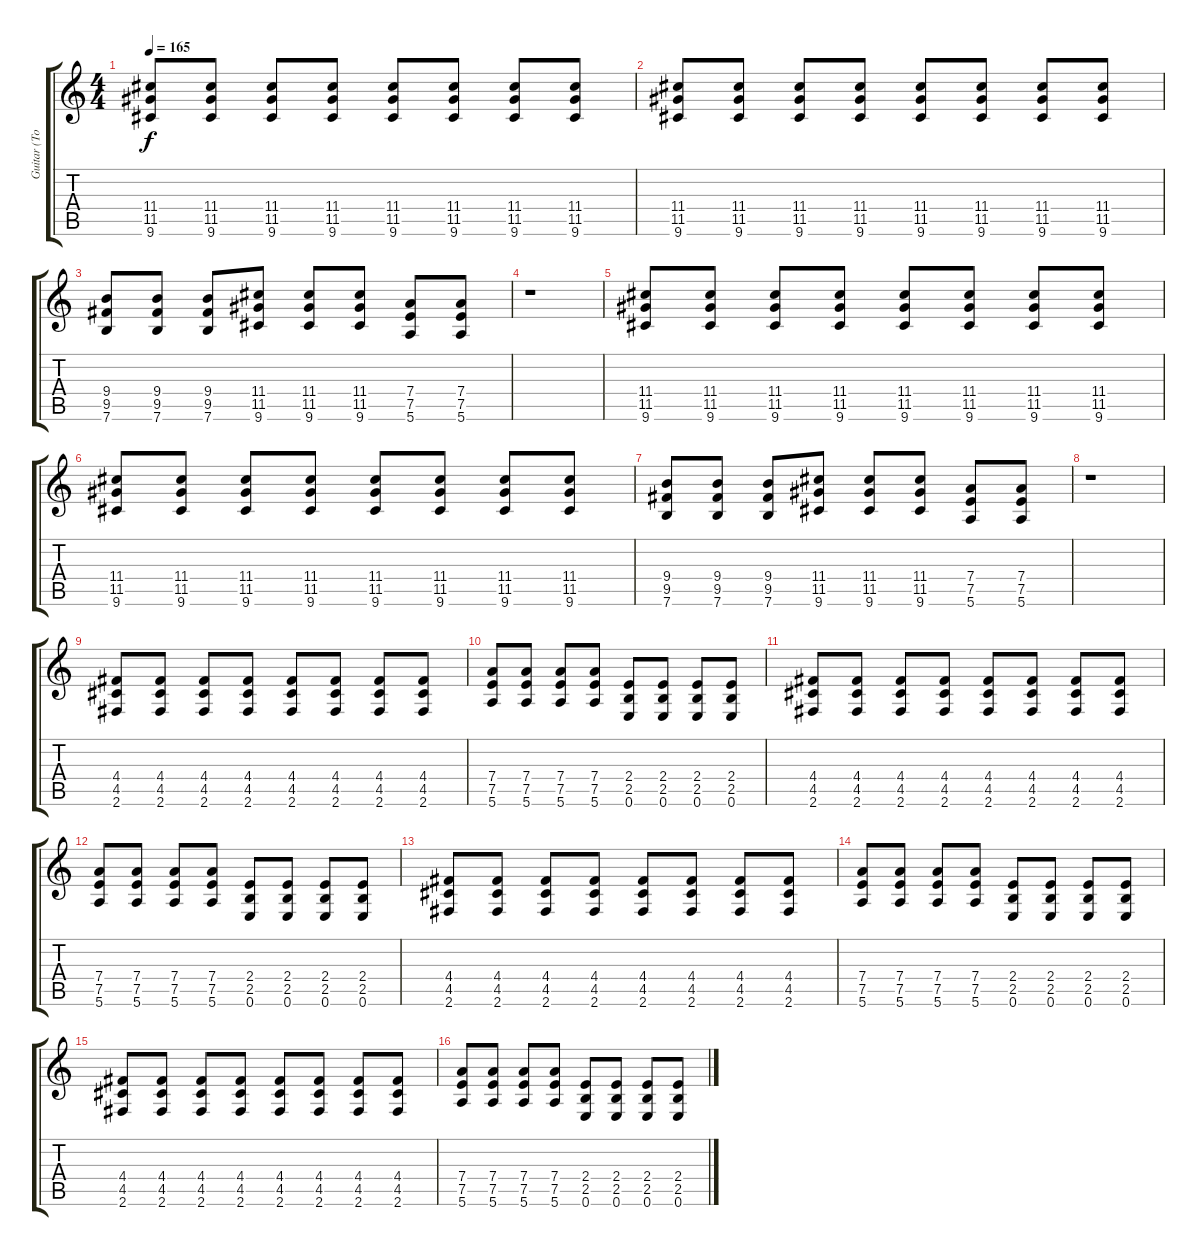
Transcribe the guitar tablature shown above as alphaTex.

\track ("Guitar (Tom Delonge)" "Guitar (To") {instrument acousticguitarnylon}
\staff {score tabs}
\tuning (E4 B3 G3 D3 A2 E2) {hide}
\ts (4 4)
\tempo 165
\clef g2
\ks c
(11.4 11.5 9.6).8{dy f volume 9 instrument distortionguitar} (11.4 11.5 9.6).8 (11.4 11.5 9.6).8 (11.4 11.5 9.6).8 (11.4 11.5 9.6).8 (11.4 11.5 9.6).8 (11.4 11.5 9.6).8 (11.4 11.5 9.6).8 |
(11.4 11.5 9.6).8 (11.4 11.5 9.6).8 (11.4 11.5 9.6).8 (11.4 11.5 9.6).8 (11.4 11.5 9.6).8 (11.4 11.5 9.6).8 (11.4 11.5 9.6).8 (11.4 11.5 9.6).8 |
(9.4 9.5 7.6).8 (9.4 9.5 7.6).8 (9.4 9.5 7.6).8 (11.4 11.5 9.6).8 (11.4 11.5 9.6).8 (11.4 11.5 9.6).8 (7.4 7.5 5.6).8 (7.4 7.5 5.6).8 |
r.1 |
(11.4 11.5 9.6).8{volume 8 instrument distortionguitar} (11.4 11.5 9.6).8 (11.4 11.5 9.6).8 (11.4 11.5 9.6).8 (11.4 11.5 9.6).8 (11.4 11.5 9.6).8 (11.4 11.5 9.6).8 (11.4 11.5 9.6).8 |
(11.4 11.5 9.6).8 (11.4 11.5 9.6).8 (11.4 11.5 9.6).8 (11.4 11.5 9.6).8 (11.4 11.5 9.6).8 (11.4 11.5 9.6).8 (11.4 11.5 9.6).8 (11.4 11.5 9.6).8 |
(9.4 9.5 7.6).8 (9.4 9.5 7.6).8 (9.4 9.5 7.6).8 (11.4 11.5 9.6).8 (11.4 11.5 9.6).8 (11.4 11.5 9.6).8 (7.4 7.5 5.6).8 (7.4 7.5 5.6).8 |
r.1 |
(4.4 4.5 2.6).8{volume 13 instrument distortionguitar} (4.4 4.5 2.6).8 (4.4 4.5 2.6).8 (4.4 4.5 2.6).8 (4.4 4.5 2.6).8 (4.4 4.5 2.6).8 (4.4 4.5 2.6).8 (4.4 4.5 2.6).8 |
(7.4 7.5 5.6).8 (7.4 7.5 5.6).8 (7.4 7.5 5.6).8 (7.4 7.5 5.6).8 (2.4 2.5 0.6).8 (2.4 2.5 0.6).8 (2.4 2.5 0.6).8 (2.4 2.5 0.6).8 |
(4.4 4.5 2.6).8 (4.4 4.5 2.6).8 (4.4 4.5 2.6).8 (4.4 4.5 2.6).8 (4.4 4.5 2.6).8 (4.4 4.5 2.6).8 (4.4 4.5 2.6).8 (4.4 4.5 2.6).8 |
(7.4 7.5 5.6).8 (7.4 7.5 5.6).8 (7.4 7.5 5.6).8 (7.4 7.5 5.6).8 (2.4 2.5 0.6).8 (2.4 2.5 0.6).8 (2.4 2.5 0.6).8 (2.4 2.5 0.6).8 |
(4.4 4.5 2.6).8 (4.4 4.5 2.6).8 (4.4 4.5 2.6).8 (4.4 4.5 2.6).8 (4.4 4.5 2.6).8 (4.4 4.5 2.6).8 (4.4 4.5 2.6).8 (4.4 4.5 2.6).8 |
(7.4 7.5 5.6).8 (7.4 7.5 5.6).8 (7.4 7.5 5.6).8 (7.4 7.5 5.6).8 (2.4 2.5 0.6).8 (2.4 2.5 0.6).8 (2.4 2.5 0.6).8 (2.4 2.5 0.6).8 |
(4.4 4.5 2.6).8 (4.4 4.5 2.6).8 (4.4 4.5 2.6).8 (4.4 4.5 2.6).8 (4.4 4.5 2.6).8 (4.4 4.5 2.6).8 (4.4 4.5 2.6).8 (4.4 4.5 2.6).8 |
(7.4 7.5 5.6).8 (7.4 7.5 5.6).8 (7.4 7.5 5.6).8 (7.4 7.5 5.6).8 (2.4 2.5 0.6).8 (2.4 2.5 0.6).8 (2.4 2.5 0.6).8 (2.4 2.5 0.6).8
